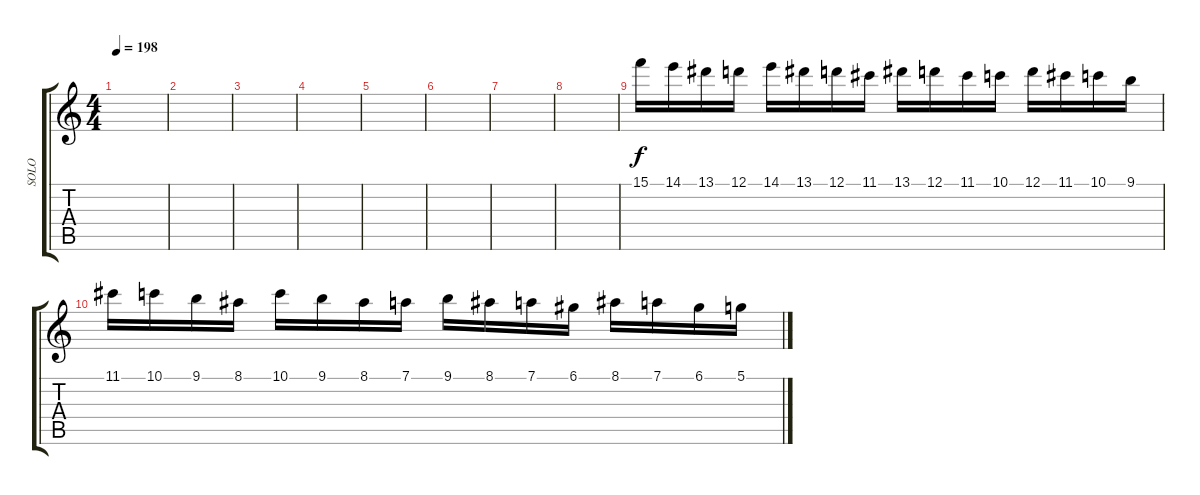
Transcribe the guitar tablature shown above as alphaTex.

\track ("SOLO" "SOLO") {instrument distortionguitar}
\staff {score tabs}
\tuning (D4 A3 F3 C3 G2 D2) {hide}
\ts (4 4)
\tempo 198
\clef g2
\ks c
|
|
|
|
|
|
|
|
15.1.16 14.1.16 13.1.16 12.1.16 14.1.16 13.1.16 12.1.16 11.1.16 13.1.16 12.1.16 11.1.16 10.1.16 12.1.16 11.1.16 10.1.16 9.1.16 |
11.1.16 10.1.16 9.1.16 8.1.16 10.1.16 9.1.16 8.1.16 7.1.16 9.1.16 8.1.16 7.1.16 6.1.16 8.1.16 7.1.16 6.1.16 5.1.16
